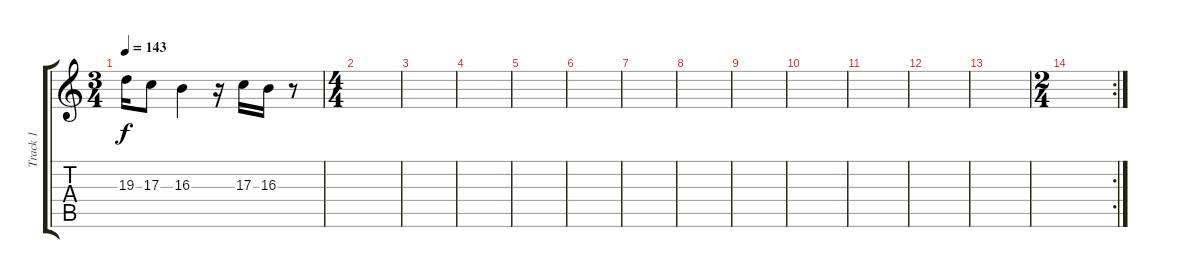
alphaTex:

\track ("Track 1" "Track 1") {instrument orchestrahit}
\staff {score tabs}
\tuning (E4 B3 G3 D3 A2 E2) {hide}
\ts (3 4)
\tempo 143
\clef g2
\ks c
19.3.16{dy f} 17.3.8 16.3.4 r.16 17.3.16 16.3.16 r.8 |
\ts (4 4)
|
|
|
|
|
|
|
|
|
|
|
|
\rc 2
\ts (2 4)
